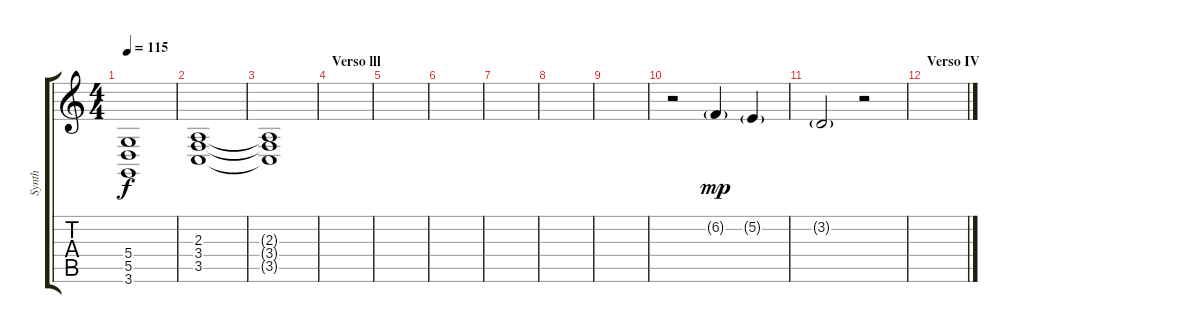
\track ("Synth" "Synth") {instrument stringensemble2}
\staff {score tabs}
\tuning (E4 B3 G3 D3 A2 E2) {hide}
\ts (4 4)
\tempo 115
\clef g2
\ks c
(5.4 5.5 3.6).1{dy f} |
(2.3 3.4 3.5).1 |
(2.3{t} 3.4{t} 3.5{t}).1 |
\section ("" "Verso lll")
|
|
|
|
|
|
r.2{volume 14} 6.2{g}.4{dy mp} 5.2{g}.4 |
3.2{g}.2 r.2 |
\section ("" "Verso IV")
